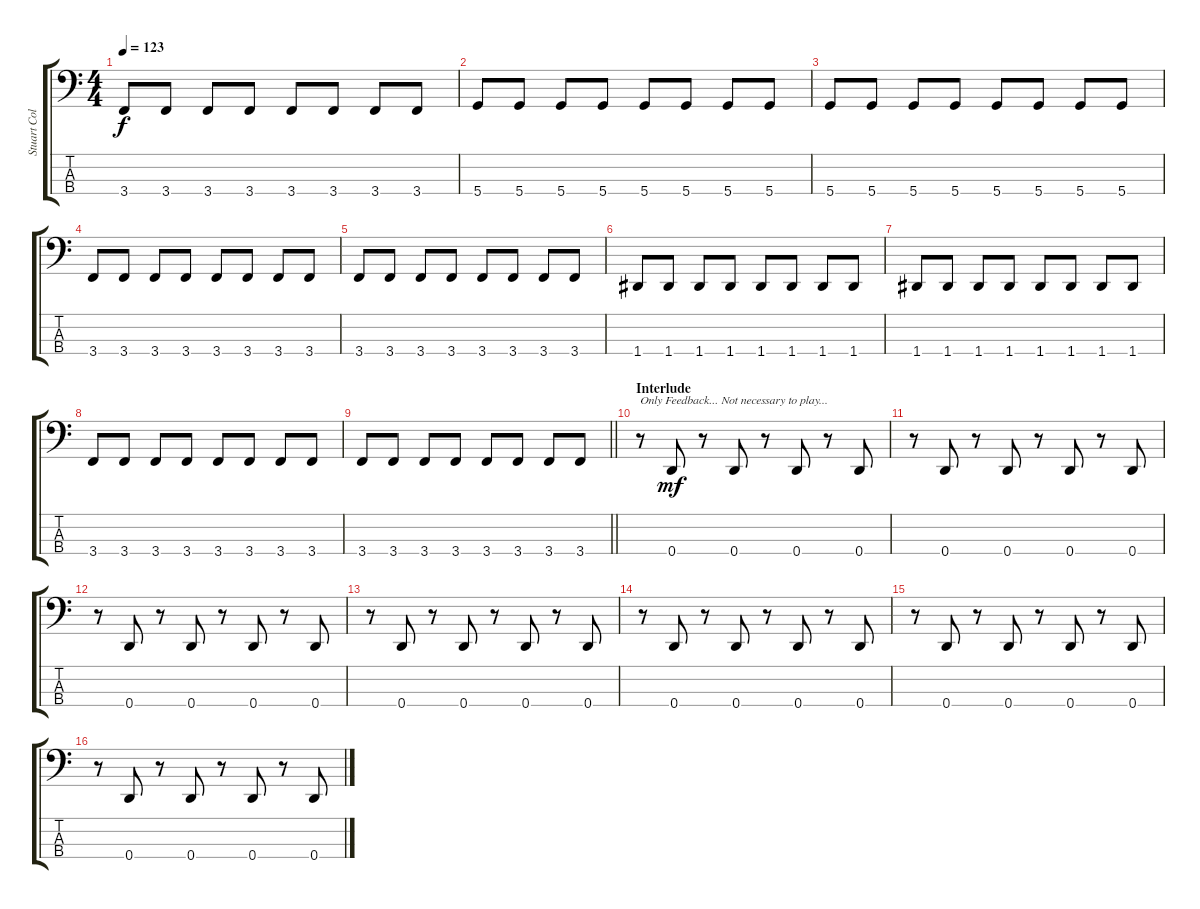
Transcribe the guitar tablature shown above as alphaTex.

\track ("Stuart Coleman" "Stuart Col") {instrument electricbassfinger}
\staff {score tabs}
\tuning (G2 D2 A1 D1) {hide}
\ts (4 4)
\tempo 123
\clef f4
\ks c
3.4.8{dy f} 3.4.8 3.4.8 3.4.8 3.4.8 3.4.8 3.4.8 3.4.8 |
5.4.8 5.4.8 5.4.8 5.4.8 5.4.8 5.4.8 5.4.8 5.4.8 |
5.4.8 5.4.8 5.4.8 5.4.8 5.4.8 5.4.8 5.4.8 5.4.8 |
3.4.8 3.4.8 3.4.8 3.4.8 3.4.8 3.4.8 3.4.8 3.4.8 |
3.4.8 3.4.8 3.4.8 3.4.8 3.4.8 3.4.8 3.4.8 3.4.8 |
1.4.8 1.4.8 1.4.8 1.4.8 1.4.8 1.4.8 1.4.8 1.4.8 |
1.4.8 1.4.8 1.4.8 1.4.8 1.4.8 1.4.8 1.4.8 1.4.8 |
3.4.8 3.4.8 3.4.8 3.4.8 3.4.8 3.4.8 3.4.8 3.4.8 |
\barLineRight lightlight
3.4.8 3.4.8 3.4.8 3.4.8 3.4.8 3.4.8 3.4.8 3.4.8 |
\section ("" "Interlude")
r.8{txt "Only Feedback... Not necessary to play..."} 0.4.8{dy mf} r.8 0.4.8 r.8 0.4.8 r.8 0.4.8 |
r.8 0.4.8 r.8 0.4.8 r.8 0.4.8 r.8 0.4.8 |
r.8 0.4.8 r.8 0.4.8 r.8 0.4.8 r.8 0.4.8 |
r.8 0.4.8 r.8 0.4.8 r.8 0.4.8 r.8 0.4.8 |
r.8 0.4.8 r.8 0.4.8 r.8 0.4.8 r.8 0.4.8 |
r.8 0.4.8 r.8 0.4.8 r.8 0.4.8 r.8 0.4.8 |
r.8 0.4.8 r.8 0.4.8 r.8 0.4.8 r.8 0.4.8
